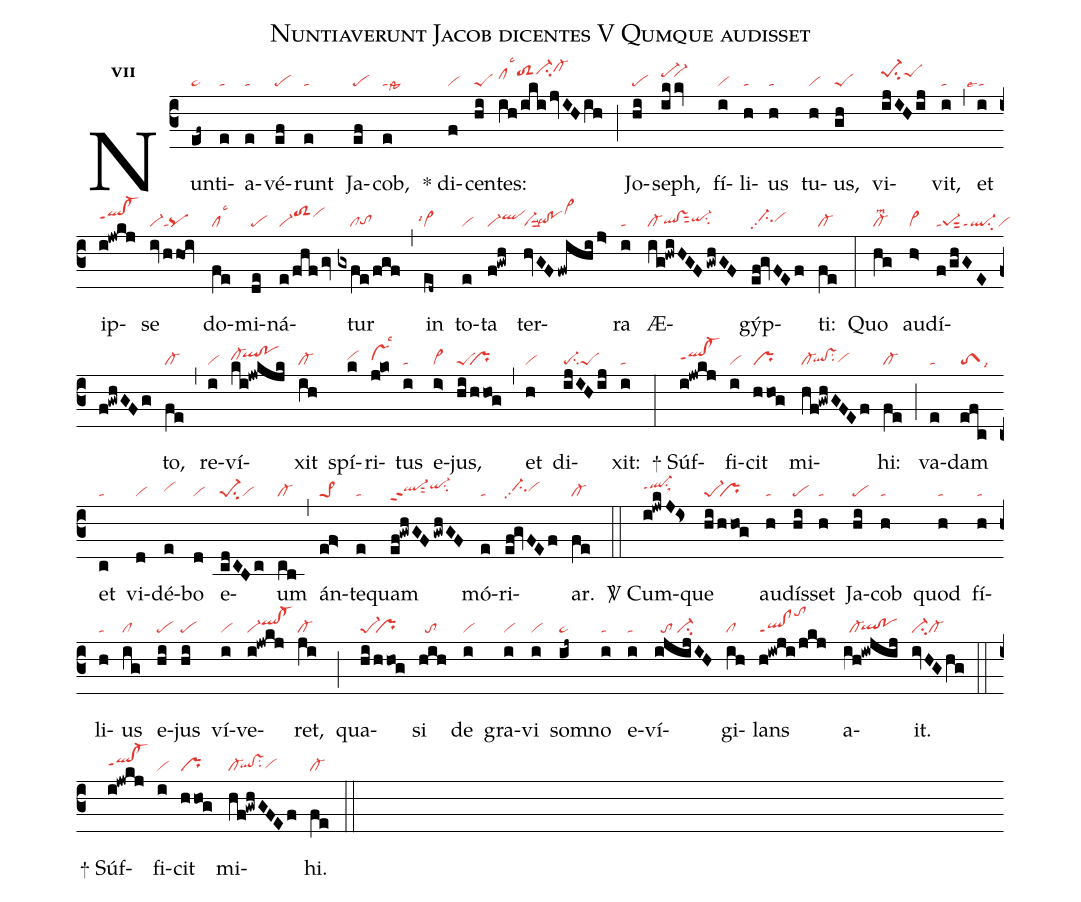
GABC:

name:Nuntiaverunt Jacob dicentes V Qumque audisset;
office-part:re;
mode:7;
nabc-lines:1;
%%
initial-style: 1;
name: Nuntiaverunt Jacob dicentes;
mode: 7;
office-part: Responsorium;
annotation: Resp.;
annotation: vii;
nabc-lines:1;
%%
(c3) Nun(ef~|ta>)ti(e|ta)a(e|ta)vé(ef|pe)runt(e|ta) Ja(ef|pe)cob,(e|talssta9) <sp>*</sp> di(f|vi)cen(hi|peS)tes:(ih/iki/jvIHih|clhilsc3toS2hjci-hkcl-hl) (;) Jo(hi|pe)seph,(ikkv|pe-hj``vi-hj) fí(i|vi)li(h|ta)us(h|ta) tu(h|vi)us,(gh|peS) vi(ijIHij|pe-1hjsu2peShj)vit,(i|ta) (,) et(i|```talse4) ip(i!jwkj|qlhi!cl-hippt1)se(ivhhoi|vi-tapq) do(fe|cllsc3)mi(de|pe)ná(e/fhf/gv|vi-toS2hjvihj)tur(gxfe/fgf|////cltohg) (,) in(ed~|``vi>lsi4) to(e|vi)ta(f!gwh|vi-qlhi) ter(hvGF/fwihi/j>|vi-suu2`qihg!pohgvi>hk)ra(i|ta) Æ(ig!hwiHGF/gwhGF|cl-qlhg!vshgsut2qi-hhsu2)gýp(ef!gvFEf|//ci-hhpp2vihh)ti:(fe|cl-) (:) Quo(hg|cl-lsm2) au(h>|vi>)dí(f/ghGE/f!gwhGFg|tape-1sut2ql-ppt1su2vi)to,(fe|cl-) (,) re(i|vi)ví(ki!jwkjk|cl-hh`qlhi!pohi)xit(ih|cl-) spí(k|vihh)ri(j!ko|vshhlsc3)tus(i|ta) e(i>|vi>)jus,(hi/hhog|peS``pr) (,) et(h|vi) di(ijIHij|pe-su2peS)xit:(i|ta) (:)
<sp>+</sp> Súf(i!jwkj|qlhh!cl-hhppt1)fi(i|vi)cit(hhog|pr) mi(hf!gwhGFEf|cl-`qlhg!vshgsu2vihg)hi:(fe|cl-) (;) va(e|ta)dam(efc|toS1lsi9) et(c|ta) vi(d|vi)dé(e|vihh)bo(d|vi) e(cdCBc|pe-1su2vi)um(cb|cl-) (,) án(ef>|pe>1)te(e|ta)quam(ef!gwhGF/gwhGF|ql-hhppt2sut2qi-hisu2) mó(e|ta)ri(ef!gvFEf|//ci-hhpp2vihh)ar.(fe|cl-) (::)

<sp>V/</sp> Cum(i!jwkJ!Is|ql-hippt1su1sux1)que(hi/hhog|pe-1``pr) au(h|ta)dís(hi|pe)set(h|ta) Ja(hi|pe)cob(h|ta) quod(h|ta) fí(h|ta)li(h|ta)us(ig|cl) e(hi|pe)jus(hi|pe) ví(i|vi)ve(i!jwkj|vi-qlhi!cl-hi)ret,(ji|cl-) (;) qua(hi/hhog|pe-1``pr)si(hih|//to) de(i|vi) gra(i|vi)vi(i|vi) som(ij~|ta>)no(i|ta) e(i|ta)ví(ijijIH|//to/ci-)gi(ih|cl)lans(h!iwji/jkj|ql!clppt1tohm) a(ih!iwjij|//cl-`qlhg!pohg)it.(ivHGhg|ci-cl-) (::)
<sp>+</sp> Súf(i!jwkj|qlhh!cl-hhppt1)fi(i|vi)cit(hhog|pr) mi(hf!gwhGFEf|cl-`qlhg!vshgsu2vihg)hi.(fe|cl-) (::)
